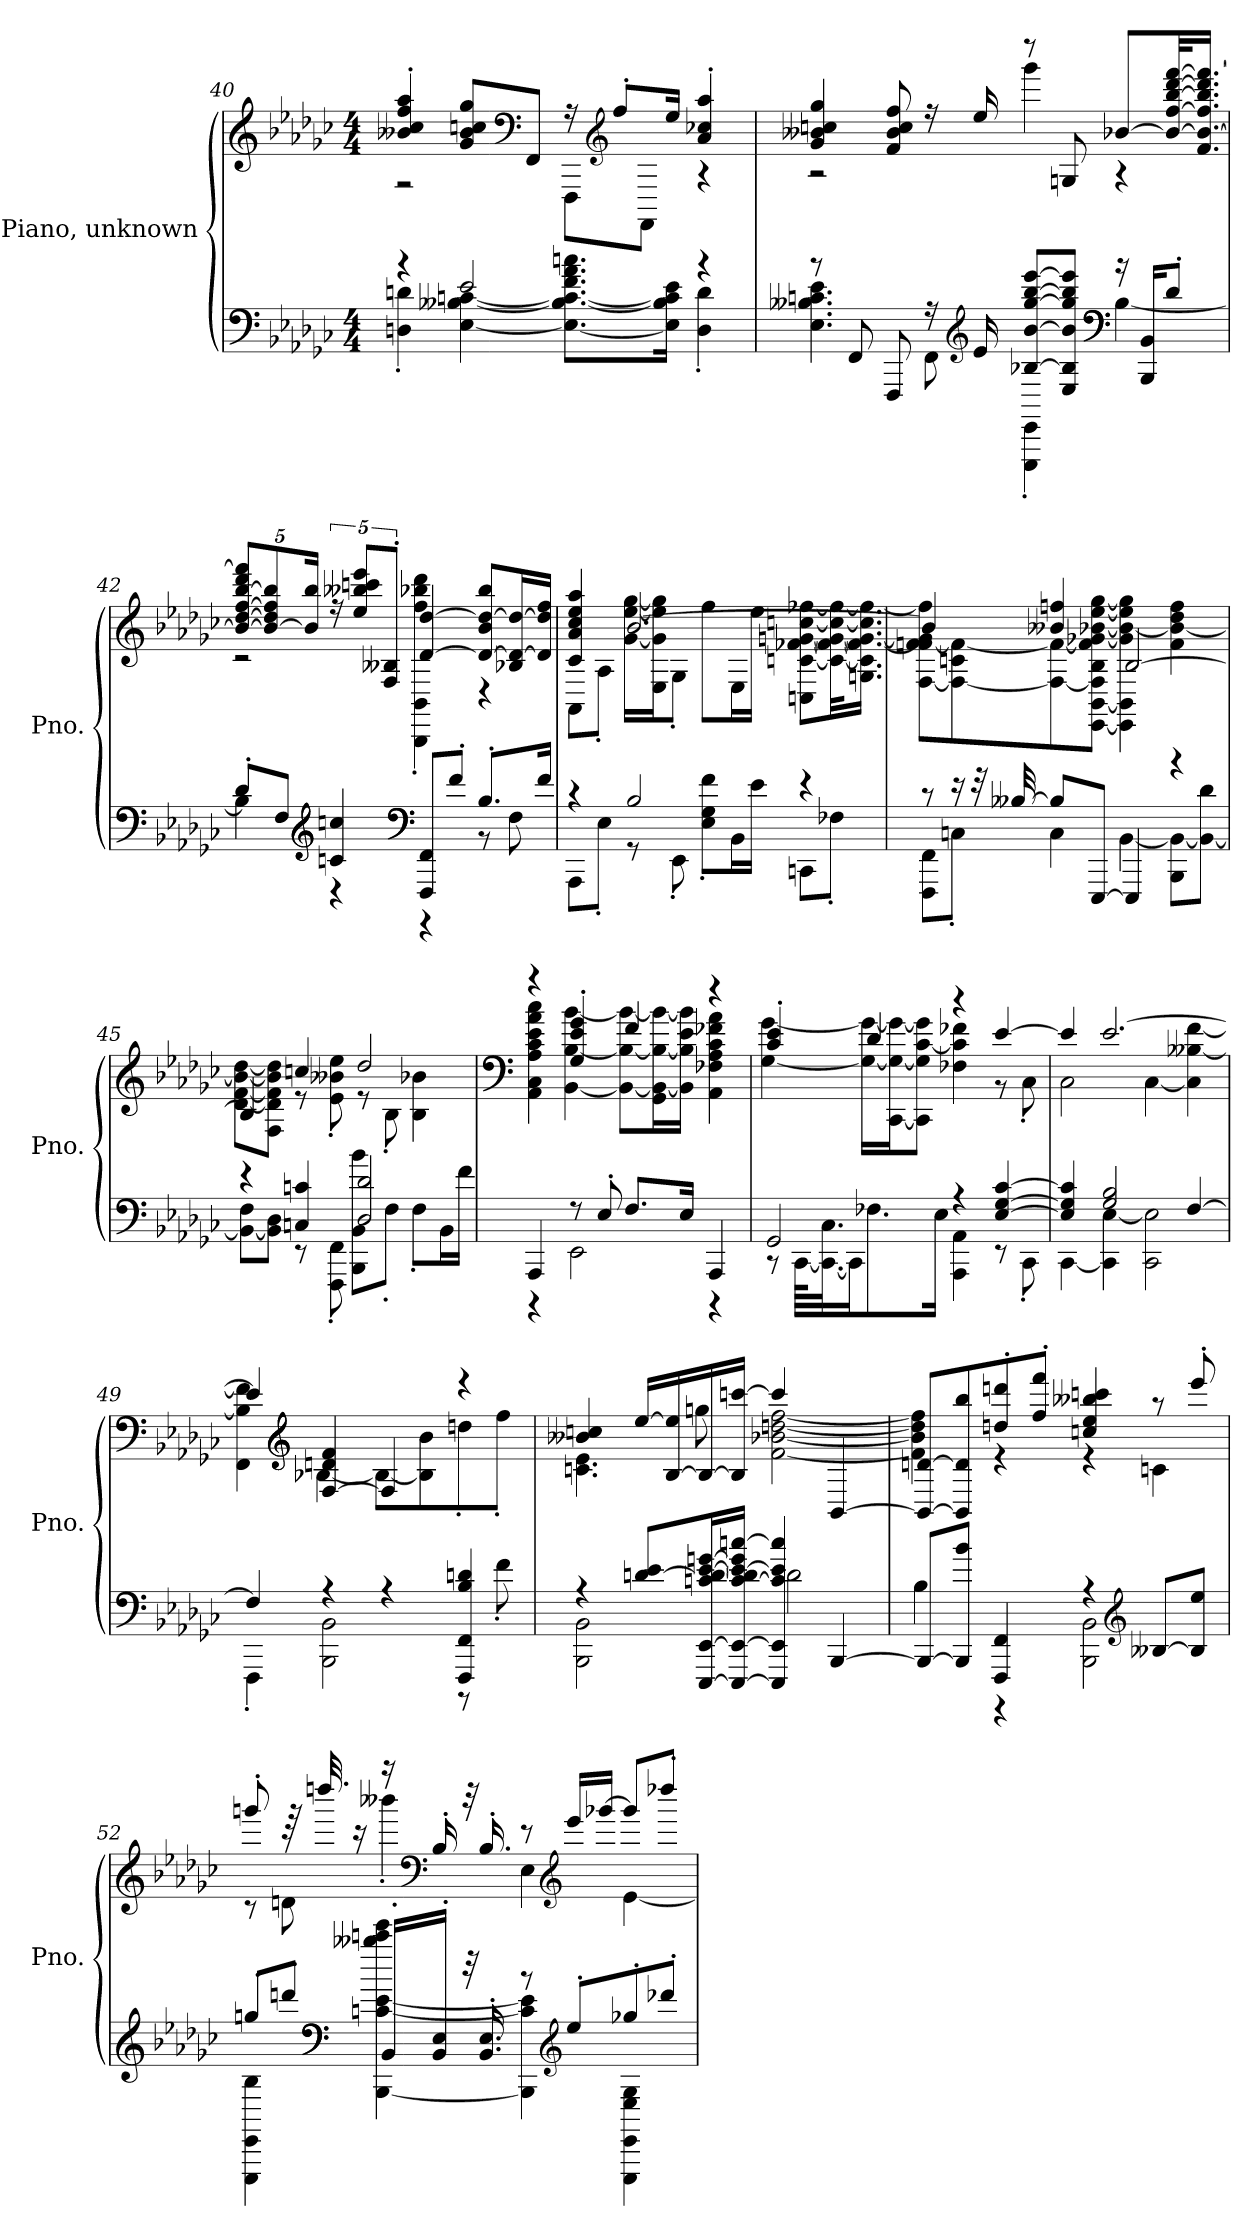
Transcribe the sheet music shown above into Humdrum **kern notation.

**kern	**kern
*part1	*part1
*staff2	*staff1
*I"Piano, unknown	*
*I'Pno.	*
*clefF4	*clefG2
*k[b-e-a-d-g-c-]	*k[b-e-a-d-g-c-]
*M4/4	*M4/4
=40	=40
*^	*^
4r	4Dn\' 4dn\'	4b--X/' 4cc-/' 4ff/' 4aa-/'	2r
2e-/	[4E-\ [4B--X\ [4cn\	8g-/ 8b--/ 8ccn/ 8gg-/L	.
*	*	*clefF4	*
.	.	8FF/J	.
.	8.E-\_ 8.B--\_ 8.c\_ 8.f\ 8.a-\ 8.ccn\L	16r	8FFF\L
*	*	*clefG2	*
.	.	8ff'/L	.
.	.	.	8FF\J
.	16E-\] 16B--\] 16c\] 16e-\Jk	16ee-/Jk	.
4r	4D\' 4d\'	4a-/' 4cc-X/' 4aa-/'	4r
!!LO:LB:g=z	!!
=41	=41	=41	=41
8r	4.E-\ 4.B--X\ 4.cn\ 4.e-\	4g-/ 4b--X/ 4ccn/ 4gg-/	2r
8FF/	.	.	.
8FFF/	.	8f/ 8b--/ 8cc/ 8ff/	.
16r	8FF\	16r	.
*clefG2	*	*	*
16e-/	.	16ee-/	.
[8B-X/ [8b-/ [8gg-/ [8bb-/ [8eee-/L	4EEE-\' 4EE-\'	8r	4ggg-\
8E-/ 8B-/] 8b-/] 8gg-/] 8bb-/] 8eee-/]J	.	8Gn/	.
*clefF4	*	*	*
16r	[4B-\	[8b-X/L	4r
16BBB-/ 16BB-/KL	.	.	.
8d-'/J	.	32b-/_ [32ff/ [32bb-/ [32ddd-/ [32fff/KL	.
.	.	16.f/ 16.b-/_ 16.ff/] 16.bb-/] 16.ddd-/] 16.fff/_JJ	.
=42	=42	=42	=42
8d-'/L	4B-\]	10b-/_ [10dd-/ [10ff/ [10bb-/ 10ddd-/ 10fff/]L	2r
.	.	10b-/_ 10dd-/] 10ff/] 10bb-/]	.
8F/J	.	.	.
.	.	20b-/] 20bb-/Jk	.
*clefG2	*	*	*
4cn/ 4ccn/	4r	20r	.
.	.	10ee-/ 10bb--X/ 10cccn/ 10eee-/L	.
.	.	10F/' 10B--X/'J	.
*clefF4	*	*	*
8FFF/ 8FF/L	4r	[4d-/ [4dd-/	4BBB-\' 4BB-\' 4ff\' 4bb-X\' 4ddd-\'
8f'/J	.	.	.
8.B-'/L	8r	8d-/_ 8b-/ 8dd-/_ 8bb-/L	4r
.	8F\	16B-X/ 16d-/_ 16dd-/_L	.
16f/Jk	.	16d-/] 16dd-/] 16ff/JJ	.
!!LO:LB:g=z	!!
=43	=43	=43	=43
4r	8AAA-\L	4c-/ 4a-/ 4cc-/ 4ee-/ 4aa-/	8AA-\L
.	8E-'\J	.	8A-'\J
2B-/	8r	[2.b-/	[16g-\ [16ee-\ [16gg-\LL
.	.	.	16E-\ 16g-\] 16ee-\] 16gg-\]J
.	8EE-'\	.	8G-'\J
.	8E-\' 8G-\' 8f\'L	.	8ff\L
.	16BB-\L	.	16E-\L
.	16e-\JJ	.	16ee-\JJ
4r	8CCn\L	.	8Cn\ [8cn\ [8f-X\ [8gn\ [8ccn\ [8ff-X\L
.	8F-X'\J	.	32c\_ 32f-\_ 32g\_ 32cc\_ 32ff-\_KL
.	.	.	16.Gn\ 16.c\] 16.f-\_ 16.g\_ 16.cc\] 16.ff-\_JJ
=44	=44	=44	=44
8r	8FFF\ 8FF\L	4b-/]	[8F\ 8f-\] [8fn\ 8g\] 8ff-\]L
16r	8Cn'\J	.	8F\_ 8cn\ 8f\_
32r	.	.	.
[32B--X/	.	.	.
8B--/L]	4C\	4b--X/ 4ffn/	8F\_ 8f\_
[8EEE-/J	.	.	[8EE-\ [8BB-\ 8F\] 8B-\ 8f\] [8g-X\ [8b-X\ [8ee-\ [8gg-\J
4EEE-/]	[4BB-\	[2B-/	4EE-\] 4BB-\] 4g-\] 4b-\_ 4ee-\] 4gg-\]
4r	8BBB-\ 8BB-\_L	.	4f\ 4b-\_ 4dd-\ 4ff\
.	8BB-\_ 8d-\J	.	.
!!LO:PB:g=z	!!
=45	=45	=45	=45
4r	8BB-\_ 8F\L	4B-/]	[8d-\ [8f\ 8b-\_ [8dd-\L
.	8BB-\] 8D-\J	.	8F\ 8d-\] 8f\] 8b-\] 8dd-\]J
4Cn/ 4cn/	8r	4ccn/	8r
.	8FFF\' 8FF\'	.	8e-\' 8b--X\' 8ee-\'
2D-/ 2d-/	8BBB-\ 8BB-\ 8b-\L	2dd-/	8r
.	8F'\J	.	8B-'\
.	8F'\L	.	4B-\ 4b-X\
.	16BB-\L	.	.
.	16f\JJ	.	.
=46	=46	=46	=46
*	*	*clefF4	*
4AAA-/	4r	4r	4AA-\ 4C-\ 4A-\ 4c-\ 4e-\ 4a-\ 4cc-\
8r	2EE-\	4G-/' 4e-/' 4g-/'	[4BB-\ [4B-\ [4b-\
8E-'/	.	.	.
8.F/L	.	4f/	8BB-\_ 8B-\_ 8b-\_L
.	.	.	16GG-\ 16BB-\_ 16B-\_ 16b-\_L
16E-/Jk	.	.	16BB-\] 16B-\] 16e-\ 16b-\]JJ
4AAA-/	4r	4r	4AA-\ 4F-X\ 4A-\ 4c-\ 4f-X\ 4a-\
=47	=47	=47	=47
2GG-/	8r	4c-/' 4e-/'	[4G-\ [4g-\
.	[64CC-\KLLL	.	.
.	32.CC-\_ 32.C-\J	.	.
.	16CC-\J]	.	.
.	8.F-X\	4d-/	16G-\_ 16g-\_LL
.	.	.	[16CC-\ 16G-\_ 16g-\_J
.	.	.	8CC-\] 8G-\] [8c-\ 8g-\]J
.	16E-\Jk	.	.
4r	4AAA-\ 4AA-\	4r	4F-X\ 4c-\] 4f-X\
[4E-/ [4G-/ [4c-/	8r	[4e-/	8r
.	8CC-'\	.	8C-'\
!!LO:LB:g=z	!!
=48	=48	=48	=48
4E-/] 4G-/] 4c-/]	[4CC-\	4e-/]	2C-\
2G-/ 2B-/	4CC-\] [4E-\	[2.e-/	.
.	2CC-\ 2E-\]	.	[4C-\
[4F/	.	.	4C-\] [4B--X\ [4f\
=49	=49	=49	=49
4F/]	4FFF'\	4e-/]	4FF\ 4B--\] 4f\]
*	*	*clefG2	*
4r	2BBB-\ 2BB-\	[4F/ 4dn/ 4f/	[4B-X\
4r	.	4F/]	8B-\L_
.	.	.	8B-\] 8b-\
4FFF/ 4FF/ 4B-/ 4dn/	8r	4r	8ddn'\
.	8f'\	.	8ff'\J
=50	=50	=50	=50
4r	2BBB-\ 2BB-\	4b--X/ 4ccn/	4.cn\ 4.e-\
[8dn/ 8e-/L	.	[16ee-/LL	.
.	.	[16B-/ 16ee-/]	.
[16EEE-/ [16EE-/ [16cn/ 16d/_ [16e-/ [16gn/L	.	16B-/_	8ggn\
16EEE-/_ 16EE-/_ 16c/_ 16d/] 16e-/_ 16g/] [16ccn/JJ	.	16B-/] [16cccn/JJ	.
4EEE-/] 4EE-/] 4c/] 4e-/] 4cc/]	2d\	4ccc/]	[2f\ [2b-X\ [2ddn\ [2ff\
[4BBB-/	.	[4BB-/	.
!!LO:LB:g=z	!!
=51	=51	=51	=51
8BBB-/L_	4B-\	8BB-/_ [8dn/L	4f\] 4b-\] 4dd\] 4ff\]
8BBB-/] 8b-/J	.	8BB-/] 8d/] 8bb-/	.
4FFF/ 4FF/	4r	8ddn/' 8dddn/'	4r
.	.	8ff/' 8fff/'J	.
4r	2BBB-\ 2BB-\	4ccn/ 4ee-/ 4bb--X/ 4cccn/	4r
*clefG2	*	*	*
[8B--X/L	.	8r	4cn\
8B--/] 8ee-/J	.	8eee-'/	.
=52	=52	=52	=52
8ggn'/L	4EEE-\ 4EE-\ 4B-\	8gggn'/	8r
8dddn'/J	.	64r	8dn\
.	.	32.ddddn/	.
.	.	16r	.
*clefF4	*	*	*
16BB-'/LL	[4BBB-\ [4cn\ [4e-\ 4bb--X\ 4cccn\ 4eee-\	16r	4bbb--X'\
*	*	*clefF4	*
16BB-/' 16E-/'JJ	.	16B-'/	.
32r	.	32r	.
16.BB-/' 16.E-/'	.	16.B-'/	.
8r	4BBB-\] 4c\] 4e-\]	8r	4E-\
*clefG2	*	*clefG2	*
8ee-'/L	.	16eee-/LL	.
.	.	[16ggg-X/JJ	.
8gg-X'/	4EEE-\ 4EE-\ 4E-\ 4G-\	8ggg-/L]	[4e-\
8ddd-X'/J	.	8dddd-X'/J	.
*v	*v	*	*
*	*v	*v
=	=
*-	*-
